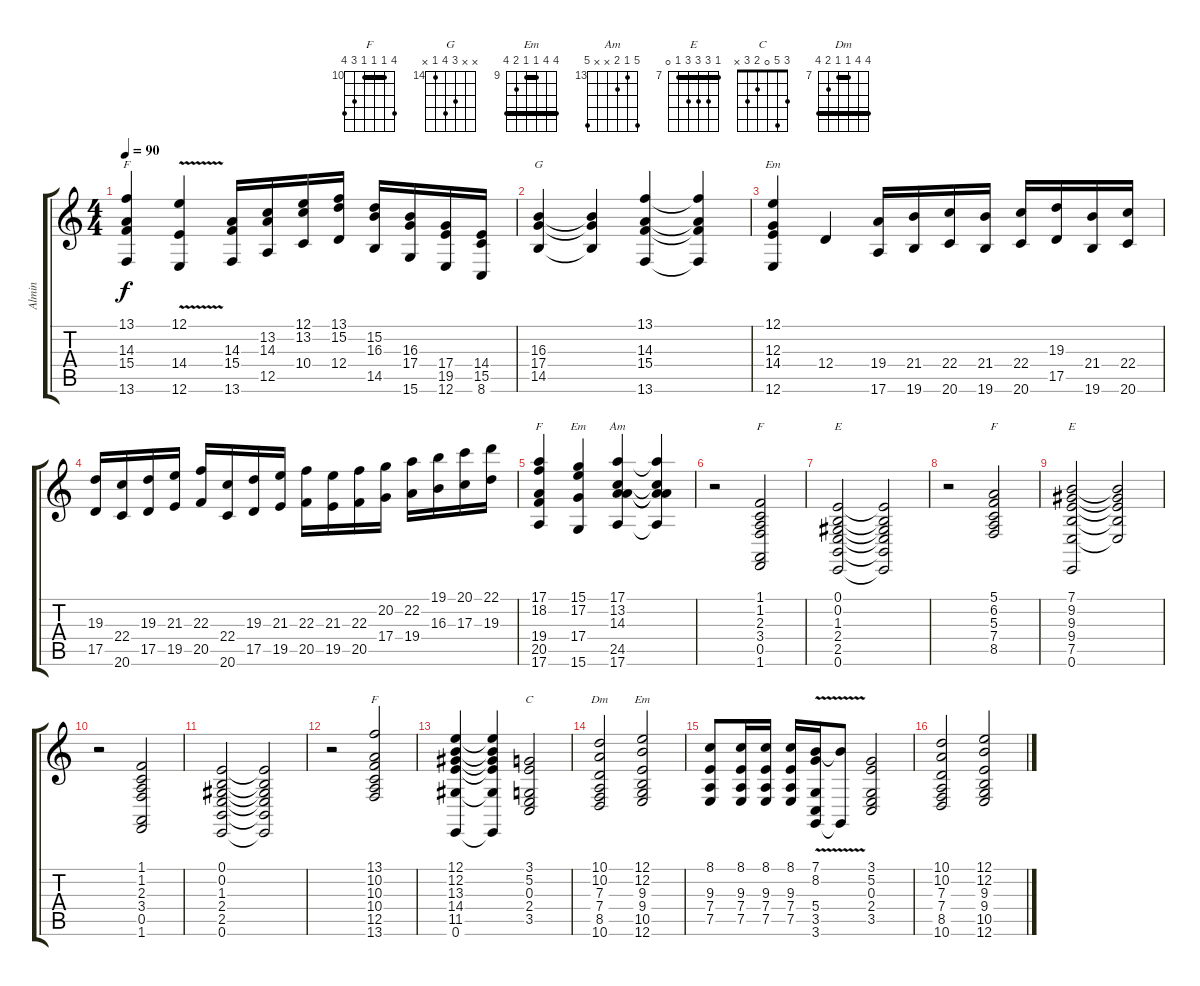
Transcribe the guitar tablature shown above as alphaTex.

\track ("Almin" "Almin") {instrument stringensemble1}
\staff {score tabs}
\tuning (E4 B3 G3 D3 A2 E2) {hide}
\chord ("F" 13 x 14 15 x 13) {firstfret 13 barre 13}
\chord ("G" x x 16 17 14 x) {firstfret 14}
\chord ("Em" 12 x 12 14 x 12) {firstfret 12 barre 12}
\chord ("F" 17 18 x 19 20 17) {firstfret 17 barre 17}
\chord ("Em" 15 17 x 17 x 15) {firstfret 15 barre 15}
\chord ("Am" 17 13 14 x x 17) {firstfret 13}
\chord ("F" 1 1 2 3 0 1) {barre 1}
\chord ("E" 0 0 1 2 2 0)
\chord ("F" 5 6 5 7 8 x) {firstfret 5 barre 5}
\chord ("E" 7 9 9 9 7 0) {firstfret 7 barre 7}
\chord ("F" 13 10 10 10 12 13) {firstfret 10 barre 10}
\chord ("C" 3 5 0 2 3 x)
\chord ("Dm" 10 10 7 7 8 10) {firstfret 7 barre (7 10)}
\chord ("Em" 12 12 9 9 10 12) {firstfret 9 barre (9 12)}
\ts (4 4)
\tempo 90
\clef g2
\ks c
(13.1 14.3 15.4 13.6).4{ch "F" dy f} (12.1 14.4{v} 12.6).4 (14.3 15.4 13.6).16 (13.2 14.3 12.5).16 (12.1 13.2 10.4).16 (13.1 15.2 12.4).16 (15.2 16.3 14.5).16 (16.3 17.4 15.6).16 (17.4 19.5 12.6).16 (14.4 15.5 8.6).16 |
(16.3 17.4 14.5).4{ch "G"} (16.3{t} 17.4{t} 14.5{t}).4 (13.1 14.3 15.4 13.6).4 (13.1{t} 14.3{t} 15.4{t} 13.6{t}).4 |
(12.1 12.3 14.4 12.6).4{ch "Em"} 12.4.4 (19.4 17.6).16 (21.4 19.6).16 (22.4 20.6).16 (21.4 19.6).16 (22.4 20.6).16 (19.3 17.5).16 (21.4 19.6).16 (22.4 20.6).16 |
(19.3 17.5).16 (22.4 20.6).16 (19.3 17.5).16 (21.3 19.5).16 (22.3 20.5).16 (22.4 20.6).16 (19.3 17.5).16 (21.3 19.5).16 (22.3 20.5).16 (21.3 19.5).16 (22.3 20.5).16 (20.2 17.4).16 (22.2 19.4).16 (19.1 16.3).16 (20.1 17.3).16 (22.1 19.3).16 |
(17.1 18.2 19.4 20.5 17.6).4{ch "F"} (15.1 17.2 17.4 15.6).4{ch "Em"} (17.1 13.2 14.3 24.5 17.6).4{ch "Am"} (17.1{t} 13.2{t} 14.3{t} 24.5{t} 17.6{t}).4 |
r.2 (1.1 1.2 2.3 3.4 0.5 1.6).2{ch "F"} |
(0.1 0.2 1.3 2.4 2.5 0.6).2{ch "E"} (0.1{t} 0.2{t} 1.3{t} 2.4{t} 2.5{t} 0.6{t}).2 |
r.2 (5.1 6.2 5.3 7.4 8.5).2{ch "F"} |
(7.1 9.2 9.3 9.4 7.5 0.6).2{ch "E"} (7.1{t} 9.2{t} 9.3{t} 9.4{t} 7.5{t}).2 |
r.2 (1.1 1.2 2.3 3.4 0.5 1.6).2 |
(0.1 0.2 1.3 2.4 2.5 0.6).2 (0.1{t} 0.2{t} 1.3{t} 2.4{t} 2.5{t} 0.6{t}).2 |
r.2 (13.1 10.2 10.3 10.4 12.5 13.6).2{ch "F"} |
(12.1 12.2 13.3 14.4 11.5 0.6).4{volume 13} (12.1{t} 12.2{t} 13.3{t} 14.4{t} 11.5{t} 0.6{t}).4 (3.1 5.2 0.3 2.4 3.5).2{ch "C"} |
(10.1 10.2 7.3 7.4 8.5 10.6).2{ch "Dm"} (12.1 12.2 9.3 9.4 10.5 12.6).2{ch "Em"} |
(8.1 9.3 7.4 7.5).8 (8.1 9.3 7.4 7.5).16 (8.1 9.3 7.4 7.5).16 (8.1 9.3 7.4 7.5).16 (7.1 8.2 5.4 3.5 3.6{v}).16 (7.1{t} 3.6{t}).8 (3.1 5.2 0.3 2.4 3.5).2 |
(10.1 10.2 7.3 7.4 8.5 10.6).2 (12.1 12.2 9.3 9.4 10.5 12.6).2
